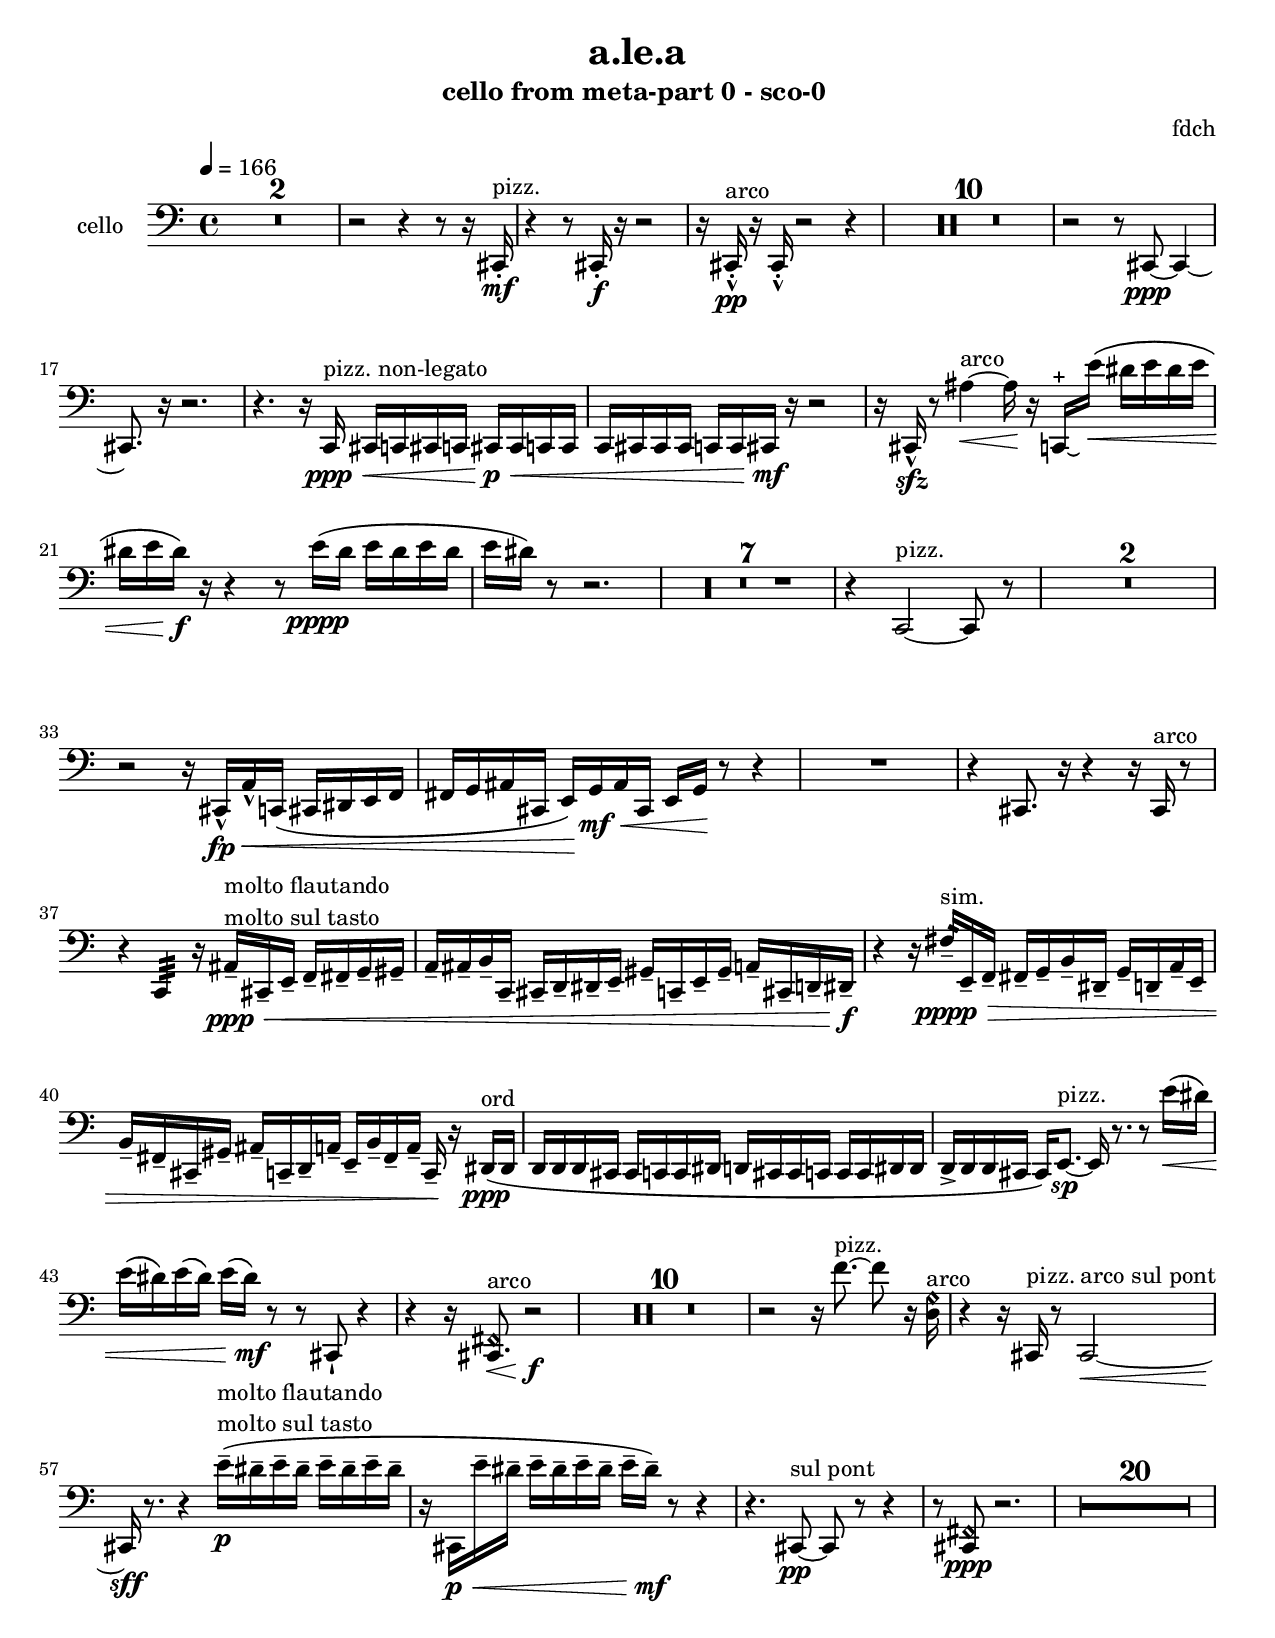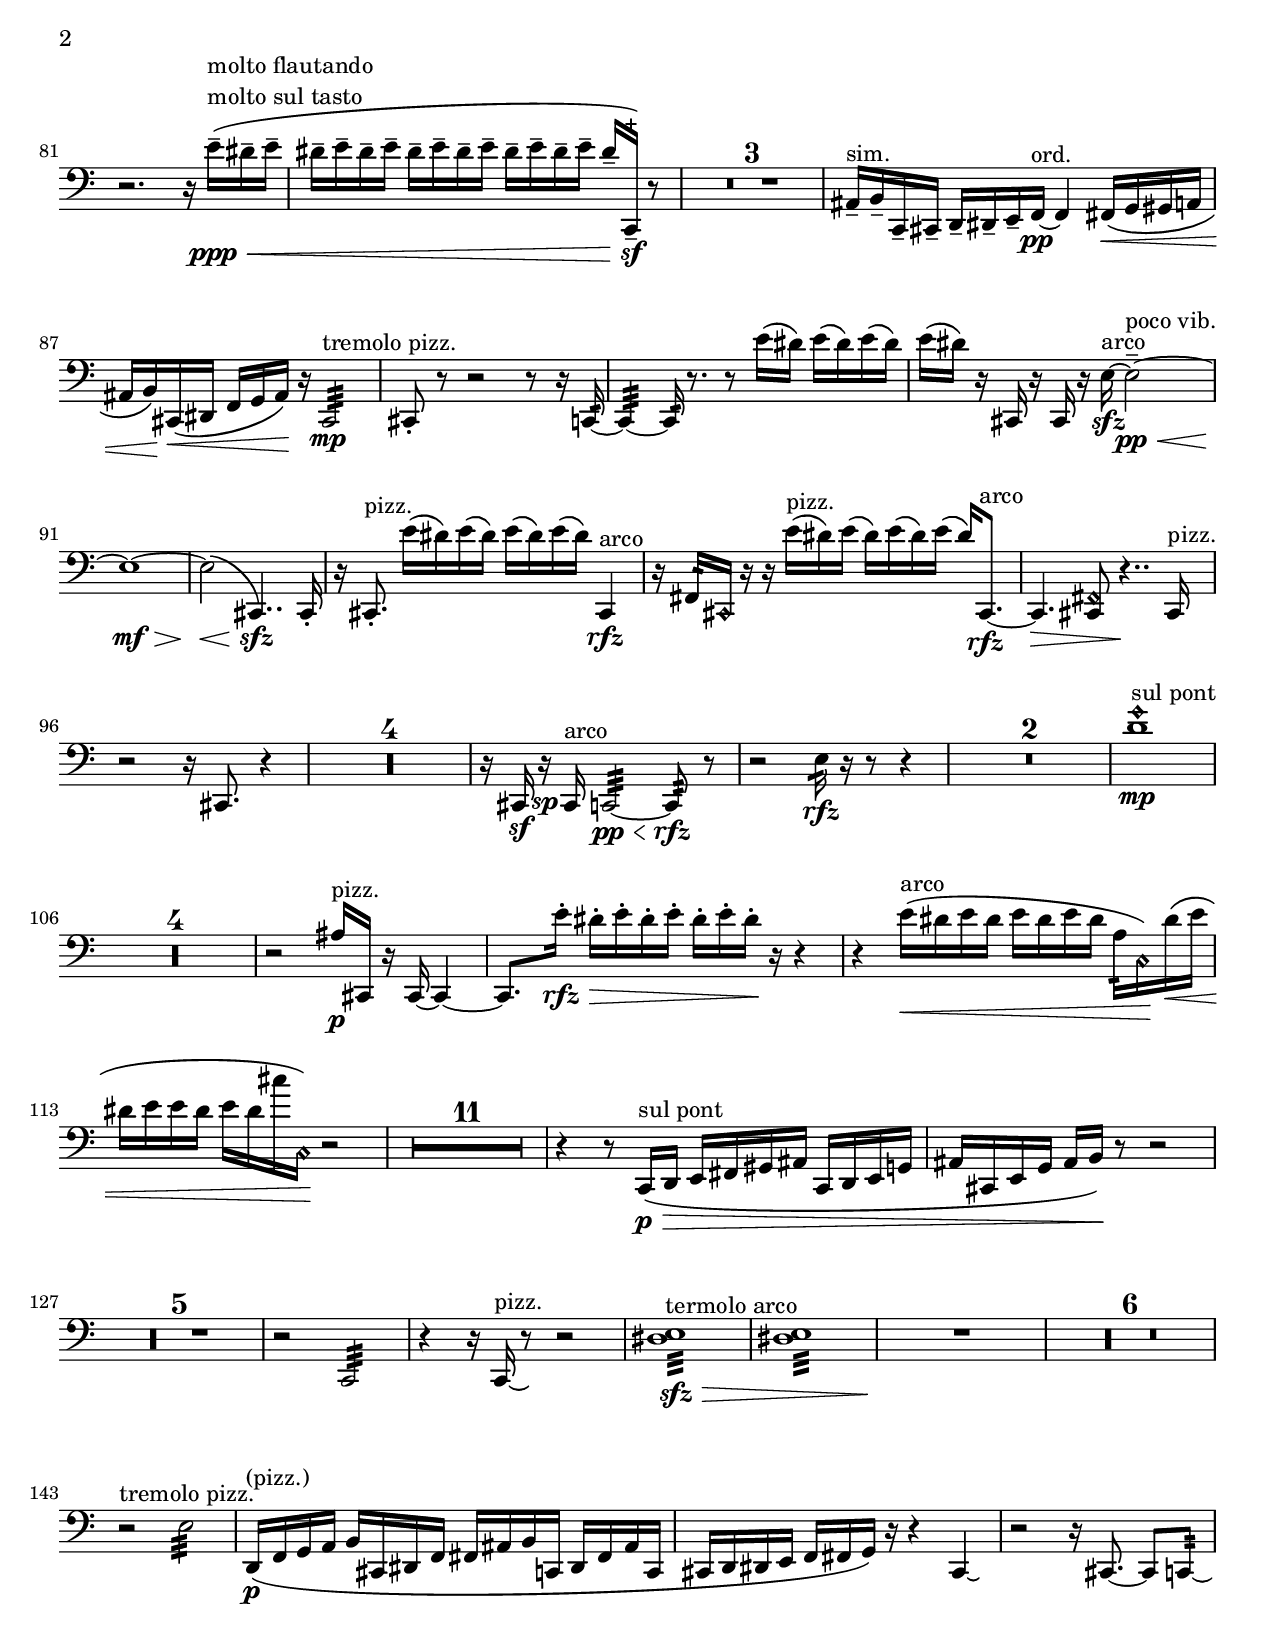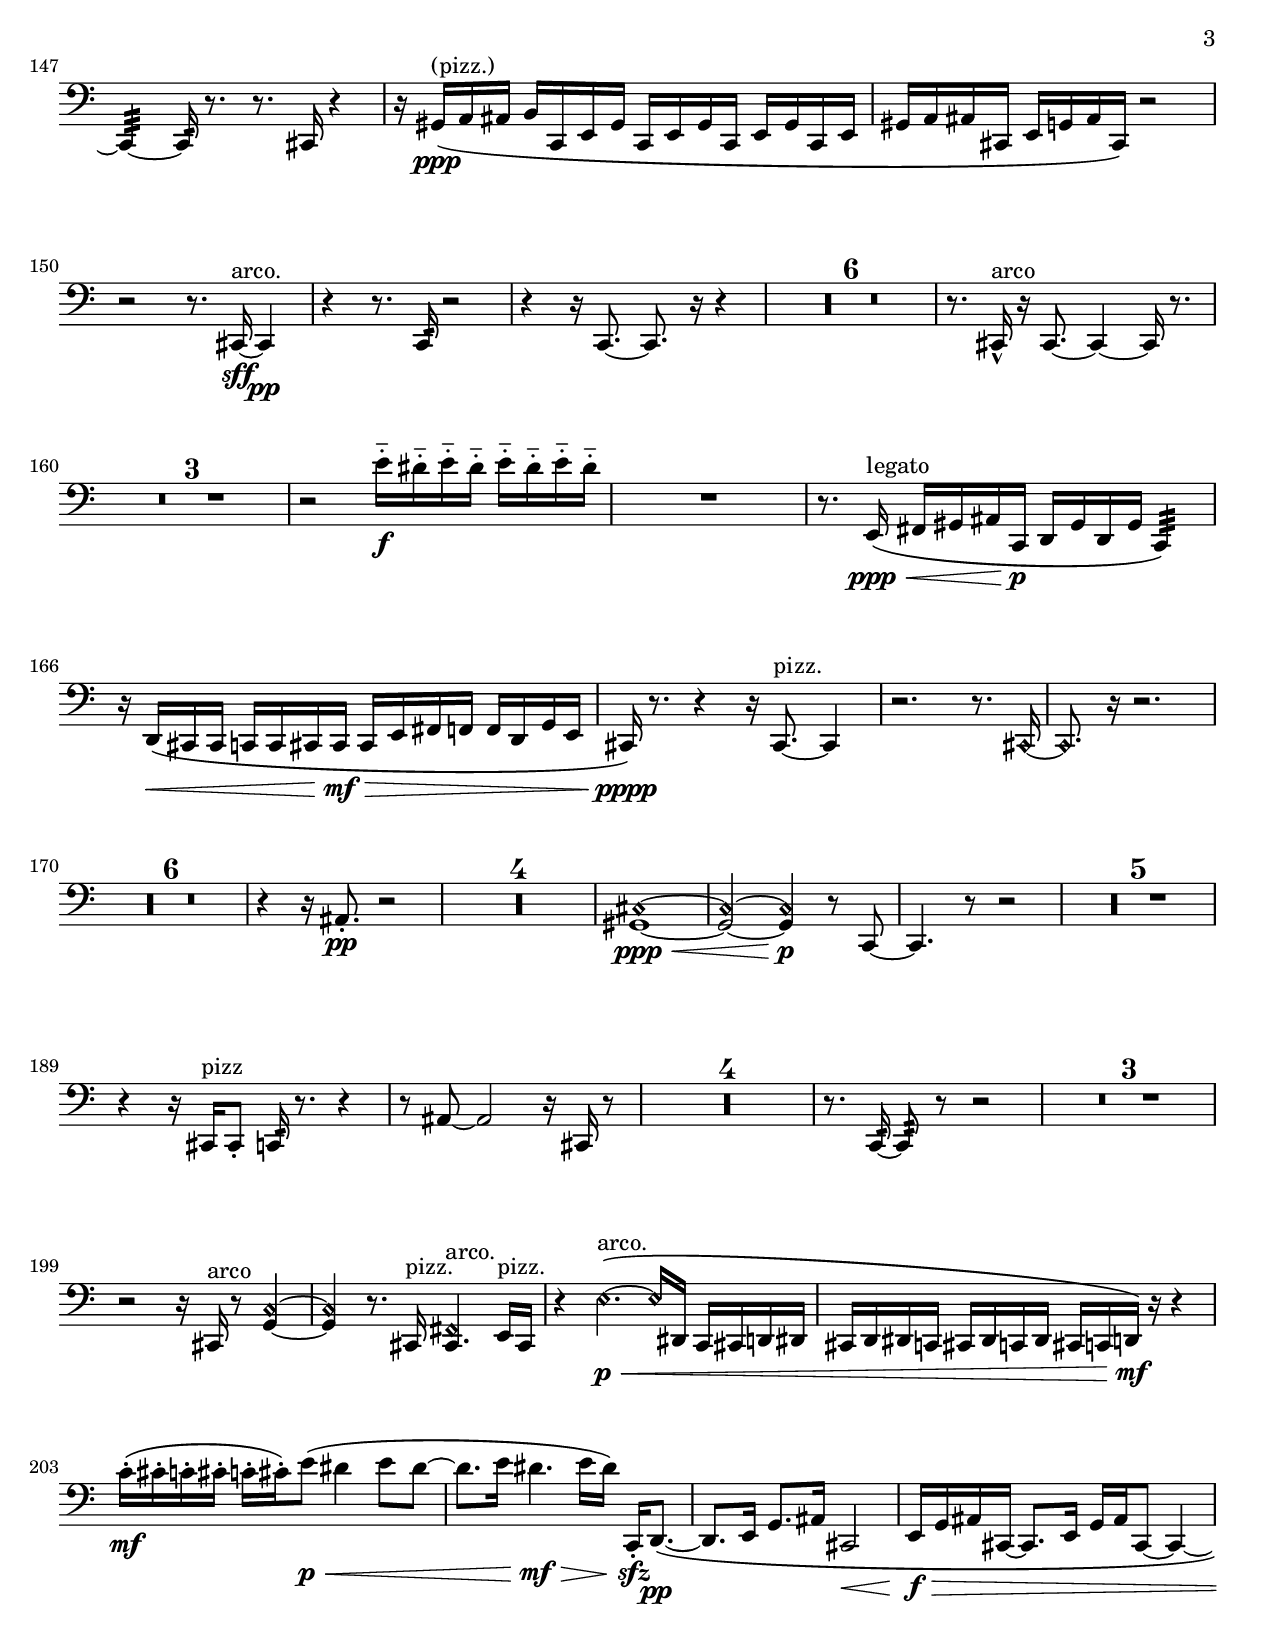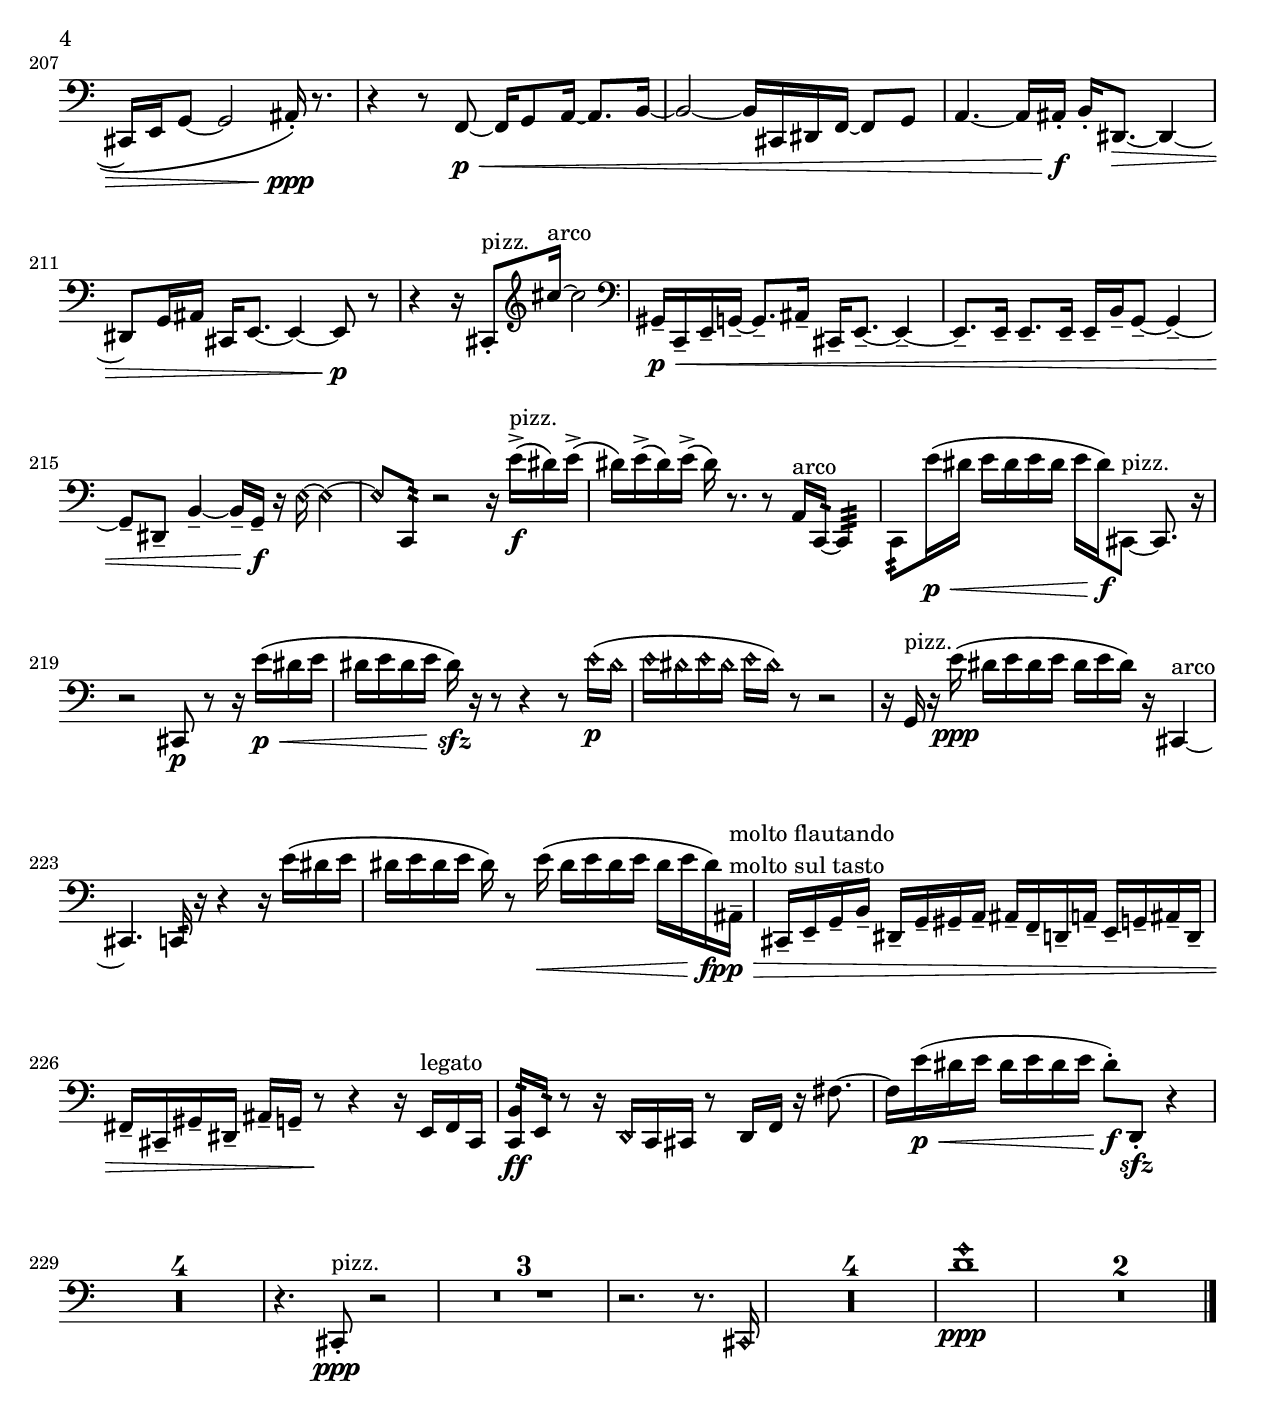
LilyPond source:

\version "2.19.56" 

cello_one_part = \relative c, {

  \time 4/4
	\tempo 4 = 166
  \clef bass 
  % ________________________________________bar 1 :
  R1 *2  |
  % ________________________________________bar 3 :
  r2 
  r4 
  r8  r16  cis16-.\mf^\markup {pizz. }  |
  % ________________________________________bar 4 :
  r4 
  r8  cis16-.\f  r16 
  r2  |
  % ________________________________________bar 5 :
  r16  cis16\pp-.-^^\markup {arco }  r16  cis16-.-^ 
  r2 
  r4  |
  % ________________________________________bar 6 :
  R1 *10 |
  % _________________________________bar 16 :
  r2 
  r8  cis8~\ppp
  cis4~  |
  % ________________________________________bar 17 :
  cis8.  r16 
  r2. |
  % ________________________________________bar 18 :
  r4. 
  r16  c16^\markup {pizz. non-legato }\<\ppp 
  cis16  c16  cis16  c16 
  cis16\p\<  cis16  c16  c16  |
  % ________________________________________bar 19 :
  c16  cis16  cis16  cis16 
  c16  c16  cis16\mf  r16 
  r2  |
  % ________________________________________bar 20 :
  r16  cis16-^\sfz  r8 
  ais''4~\<^\markup {arco } 
  ais16\!  r16  c,,16-+\laissezVibrer  e''16\(\< 
  dis16  e16  dis16  e16  |
  % ________________________________________bar 21 :
  dis16  e16  dis16\f\)  r16 
  r4 
  r8  e16\(\pppp  dis16 
  e16  dis16  e16  dis16  |
  % ________________________________________bar 22 :
  e16  dis16\)  r8 
  r2.  |
  % ________________________________________bar 23 :
  R1 *7  |
  % ________________________________________bar 30 :
  r4 
  c,,2~^\markup {pizz. } 
  c8  r8  |
  % ________________________________________bar 31 :
  R1 *2  |
  % ________________________________________bar 33 :
  r2 
  r16  cis16-^\fp  a'16-^\<  c,16\( 
  cis16  dis16  e16  f16  |
  % ________________________________________bar 34 :
  fis16  g16  ais16  cis,16 
  e16\)\!  g16\<\mf  ais16  cis,16 
  e16  g16\!  r8 
  r4  |
  % ________________________________________bar 35 :
  R1  |
  % ________________________________________bar 36 :
  r4 
  cis,8.  r16 
  r4 
  r16  cis16^\markup {arco }  r8  |
  % ________________________________________bar 37 :
  r4 
  c4:32 
  r16  ais'16\ppp\<-- ^\markup {
    \left-column { 
      "molto flautando" 
      "molto sul tasto"
    }
  } cis,16--  e16-- 
  f16--  fis16--  g16--  gis16--  |
  % ________________________________________bar 38 :
  a16--  ais16--  b16--  c,16-- 
  cis16--  d16--  dis16--  e16-- 
  gis16--  c,16--  e16--  gis16-- 
  a16--  cis,16--  d16--  dis16\f--  |
  % ________________________________________bar 39 :
  r4 
  r16  fis'16\pppp\>--:32^"sim."  e,16--  f16-- 
  fis16--  g16--  b16--  dis,16-- 
  g16--  d16--  a'16--  e16--  |
  % ________________________________________bar 40 :
  b'16--  fis16--  cis16--  gis'16-- 
  ais16--  c,16--  d16--  a'16-- 
  e16--  b'16--  fis16--  a16-- 
  c,16\!--  r16  dis16\(\ppp^"ord"  dis16  |
  % ________________________________________bar 41 :
  d16  d16  d16  cis16 
  cis16  c16  c16  dis16 
  d16  cis16  cis16  c16 
  c16  c16  dis16  dis16  |
  % ________________________________________bar 42 :
  d16->  d16  d16  cis16 
  cis16\)  e8.~\sp^\markup {pizz. } 
  e16  r8. 
  r8  e''16\<\(  dis16\)  |
  % ________________________________________bar 43 :
  e16\(  dis16\)  e16\(  dis16\) 
  e16\(  dis16\mf\)  r8 
  r8  cis,,8\staccatissimo
  r4  |
  % ________________________________________bar 44 :
  r4 
  r16 <cis fis \harmonic>8.\<^"arco"
  r2\f  |
  % ________________________________________bar 45 :
  R1 *10 |
  % ________________________________________bar 55 :
  r2 
  r16  f''8.~^"pizz." 
  f8  r16 <d, g \harmonic>16^"arco"    |
  % ________________________________________bar 56 :
  r4 
  r16  cis,16^"pizz."  r8 
  cis2~^"arco sul pont"\<   |
  % ________________________________________bar 57 :
  cis16\sff  r8. 
  r4 
  e''16--\p\(^\markup {
    \left-column { 
      "molto flautando" 
      "molto sul tasto"
    }
  }   dis16--  e16--  dis16-- 
  e16--  dis16--  e16--  dis16--  |
  % ________________________________________bar 58 :
  r16  cis,,16\<\p  e''16--  dis16-- 
  e16--  dis16--  e16--  dis16-- 
  e16--  dis16--\)\mf  r8 
  r4  |
  % ________________________________________bar 59 :
  r4. 
  cis,,8~\pp^\markup {sul pont } 
  cis8  r8 
  r4  |
  % ________________________________________bar 60 :
  r8 <cis fis\harmonic >8\ppp
  r2.  |
  % ________________________________________bar 61 :
  R1 *20 |
  % ________________________________________bar 81 :
  r2. 
  r16  e''16--\ppp\<\(^\markup {
    \left-column { 
      "molto flautando" 
      "molto sul tasto"
    }
  }  dis16--  e16--  |
  % ________________________________________bar 82 :
  dis16--  e16--  dis16--  e16-- 
  dis16--  e16--  dis16--  e16-- 
  dis16--  e16--  dis16--  e16-- 
  dis16--  c,,16--\sf-+\) r8  |
  % ________________________________________bar 83 :
  R1 *3  |
  % ________________________________________bar 86 :
  ais'16--^"sim."  b16--  c,16--  cis16-- 
  d16--  dis16--  e16--  f16~\pp^"ord." 
  f4
  fis16\<\(  g16  gis16  a16  |
  % ________________________________________bar 2 :
  ais16  b16\!\)  cis,16\<\(  dis16 
  f16  g16  ais16\!\)  r16 
  cis,2:32\mp^"tremolo pizz."  |
  % ________________________________________bar 3 :
  cis8-.  r8 
  r2 
  r8  r16  c16:32~  |
  % ________________________________________bar 4 :
  c4:32~ 
  c16:32  r8. 
  r8  e''16\(  dis16\) 
  e16\(  dis16\)  e16\(  dis16\)  |
  % ________________________________________bar 5 :
  e16\(  dis16\)  r16  cis,,16 
  r16  cis16  r16  e'16~\sfz^"arco"  
  e2~\pp--\<^"poco vib."   |
  % ________________________________________bar 6 :
  e1~\mf\>  |
  % ________________________________________bar 7 :
  e2\<\( 
  cis,4..\sfz\)
  cis16-.  |
  % ________________________________________bar 8 :
  r16  cis8.-.^"pizz."  
  e''16\(  dis16\)  e16\(  dis16\) 
  e16\(  dis16\)  e16\(  dis16\) 
  cis,,4\rfz^"arco"   |
  % ________________________________________bar 9 :
  r16  fis16:32  \once \override NoteHead.style = #'harmonic cis16  r16 
  r16  e''16\(^"pizz."   dis16\)  e16\( 
  dis16\)  e16\(  dis16\)  e16\( 
  dis16\)  cis,,8.~\rfz^"arco"   |
  % ________________________________________bar 10 :
  cis4.\>
  <cis fis\harmonic >8 
  r4..\!  cis16^\markup {pizz. }  |
  % ________________________________________bar 11 :
  r2 
  r16  cis8.
  r4  |
  % ________________________________________bar 12 :
  R1 *4  |
  % ________________________________________bar 16 :
  r16  cis16\sf  r16\sp  cis16^\markup {arco } 
  c2\<\pp:32~ 
  c8\rfz:32  r8  |
  % ________________________________________bar 17 :
  r2 
  e'16\rfz:32  r16  r8 
  r4  |
  % ________________________________________bar 18 :
  R1 *2 |
  <d' g\harmonic>1\mp^"sul pont" | 
  R1 *4 |
  % ________________________________________bar 25 :
  r2 
  ais16\p^\markup {pizz. }  cis,,16  r16  cis16~ 
  cis4~  |
  % ________________________________________bar 26 :
  cis8.  e''16\rfz\>-. 
  dis16-.  e16-.  dis16-.  e16-. 
  dis16-.  e16-.  dis16\!-.  r16 
  r4  |
  % ________________________________________bar 27 :
  r4 
  e16\<\(^\markup {arco }   dis16  e16  dis16 
  e16  dis16  e16  dis16 
  a16:32  \once \override NoteHead.style = #'harmonic c,16\!\)  dis'16\<\(  e16  |
  % ________________________________________bar 28 :
  dis16  e16  e16  dis16 
  e16  dis16  cis'16 c,,16\!\) \harmonic
  r2  |
  % ________________________________________bar 29 :
  R1 *11  |
  % ________________________________________bar 40 :
  r4 
  r8  c,16\(\p\>^\markup {sul pont }  d16 
  e16  fis16  gis16  ais16 
  c,16  d16  e16  g16  |
  % ________________________________________bar 41 :
  ais16  cis,16  e16  g16 
  ais16  b16\)\!  r8 
  r2  |
  % ________________________________________bar 42 :
  R1  *5  |
  % ________________________________________bar 47 :
  r2 
  c,2:32  |
  % ________________________________________bar 48 :
  r4 
  r16  c16^\markup {pizz.}\laissezVibrer  r8 
  r2  |
  % ________________________________________bar 49 :
   <e' dis>1:32\sfz\>^"termolo arco"  |
  <e dis>1:32  |
  R1\!  |
  R1  *6  |
  % ________________________________________bar 57 :
  r2^"tremolo pizz."
  e2:32   |
  % ________________________________________bar 58 :
  d,16\p^"(pizz.)" \(  f16  g16  a16 
  b16  cis,16  dis16  f16 
  fis16  ais16  b16  c,16 
  dis16  fis16  ais16  c,16  |
  % ________________________________________bar 59 :
  cis16  d16  dis16  e16 
  f16  fis16  g16\)  r16 
  r4 
  cis,4\laissezVibrer  |
  % ________________________________________bar 60 :
  r2
  r16  cis8.~ 
  cis8  c8:32~  |
  % ________________________________________bar 61 :
  c4:32~ 
  c16:32  r8. 
  r8.  cis16 
  r4  |
  % ________________________________________bar 62 :
  r16  gis'16\(^"(pizz.)"\ppp   a16  ais16 
  b16  c,16  e16  gis16 
  c,16  e16  gis16  c,16 
  e16  gis16  c,16  e16  |
  % ________________________________________bar 63 :
  gis16  a16  ais16  cis,16 
  e16  g16  ais16  cis,16\) 
  r2  |
  % ________________________________________bar 64 :
  r2 
  r8.  cis16~\sff^"arco."  
  cis4\pp  |
  % ________________________________________bar 65 :
  r4 
  r8.  c16:32 
  r2  |
  % ________________________________________bar 66 :
  r4 
  r16  c8.~ 
  c8.  r16 
  r4  |
  % ________________________________________bar 67 :
  R1 *6 |
  % ________________________________________bar 73 :
  r8.  cis16-^^\markup {arco } 
  r16  cis8.~ 
  cis4~ 
  cis16  r8.  |
  % ________________________________________bar 74 :
  R1  *3  |
  % ________________________________________bar 77 :
  r2 
  e''16\f-_  dis16-_  e16-_  dis16-_ 
  e16-_  dis16-_  e16-_  dis16-_  |
  % ________________________________________bar 78 :
  R1  |
  % ________________________________________bar 79 :
  r8.  e,,16\ppp\<\(^\markup {legato } 
  fis16  gis16  ais16  c,16\p 
  d16  gis16  d16  gis16 
  c,4\):32  |
  % ________________________________________bar 80 :
  r16  d16\(\<  cis16  cis16 
  c16  c16  cis16  cis16\mf\> 
  cis16  e16  fis16  f16 
  f16  d16  g16  e16  |
  % ________________________________________bar 81 :
  cis16\)\pppp  r8. 
  r4 
  r16  cis8.~^\markup {pizz. } 
  cis4  |
  % ________________________________________bar 82 :
  r2. 
  r8.  \once \override NoteHead.style = #'harmonic cis16~  |
  % ________________________________________bar 83 :
  \once \override NoteHead.style = #'harmonic cis8.  r16 
  r2.  |
  % ________________________________________bar 84 :
  R1 *6  |
  % ________________________________________bar 3 :
  r4 
  r16  ais'8.\pp-.
  r2  |
  % ________________________________________bar 4 :
  R1 *4 |
  <gis cis \harmonic>1~\ppp\< |
  % ________________________________________bar 9 :
  <gis cis \harmonic>2~ 
  <gis cis \harmonic>4\p 
  r8\!  c,8~  |
  % ________________________________________bar 10 :
  c4. 
  r8 
  r2  |
  % ________________________________________bar 11 :
  R1 *5 |
  % ________________________________________bar 16 :
  r4 
  r16  cis16^\markup {pizz }  cis8-.
  c16:32  r8. 
  r4  |
  % ________________________________________bar 17 :
  r8  ais'8~ 
  ais2 
  r16  cis,16  r8  |
  % ________________________________________bar 18 :
  R1 *4 |
  % ________________________________________bar 22 :
  r8.  c16:32~ 
  c8:32  r8 
  r2  |
  % ________________________________________bar 23 :
  R1 *3  |
  % ________________________________________bar 26 :
  r2 
  r16  cis16^\markup {arco }  r8 
 <g' c\harmonic>4~  |
  % ________________________________________bar 27 :
   <g c\harmonic>4
  r8.  cis,16^"pizz." 
  <cis fis\harmonic>4. ^"arco." 
  e16^\markup {pizz. }  cis16  |
  % ________________________________________bar 28 :
  r4 
  \once \override NoteHead.style = #'harmonic e'4.~\(\p\<^"arco."  
  \once \override NoteHead.style = #'harmonic e16  dis,16 
  c16  cis16  d16  dis16  |
  % ________________________________________bar 29 :
  cis16  d16  dis16  c16 
  cis16  dis16  c16  dis16 
  cis16  c16  d16\)\mf  r16 
  r4  |
  % ________________________________________bar 30 :
   c''16\mf\(-.  cis16-.  c16-.  cis16-. 
   c16-.  cis16-.\)  e8\p\<\( 
  dis4 
  e8  dis8~  |
  % ________________________________________bar 31 :
  dis8.  e16 
  dis4.\mf\> 
  e16  dis16\) 
  c,,16-.\sfz\!  d8.~\(\pp  |
  % ________________________________________bar 32 :
  d8.  e16 
  g8.  ais16 
  cis,2\<  |
  % ________________________________________bar 33 :
  e16\f\>  g16  ais16  cis,16~ 
  cis8.  e16 
  g16  ais16  cis,8~ 
  cis4~  |
  % ________________________________________bar 34 :
  cis16  e16  g8~ 
  g2 
  ais16-.\ppp\)  r8.  |
  % ________________________________________bar 35 :
  r4 
  r8  f8~\p\< 
  f16  g8  a16~ 
  a8.  b16~  |
  % ________________________________________bar 36 :
  b2~ 
  b16  cis,16  dis16  f16~ 
  f8  g8  |
  % ________________________________________bar 37 :
  a4.~ 
  a16  ais16\f-. 
  b16-.  dis,8.~\> 
  dis4~  |
  % ________________________________________bar 38 :
  dis8  g16  ais16 
  cis,16  e8.~ 
  e4~ 
  e8\p  r8  |
  % ________________________________________bar 39 :
  r4 
  r16  cis8-.^\markup {pizz. }  \clef treble  cis'''16~^\markup {arco } 
  cis2  |
  % ________________________________________bar 40 :
  \clef bass
  gis,,16\p\<--  c,16--  e16--  g16~-- 
  g8.--  ais16-- 
  cis,16--  e8.~-- 
  e4~--  |
  % ________________________________________bar 41 :
  e8.--  e16-- 
  e8.--  e16-- 
  e16--  b'16--  g8~-- 
  g4~--  |
  % ________________________________________bar 42 :
  g8--  dis8-- 
  b'4~-- 
  b16--  g16\f--  r16  \once \override NoteHead.style = #'harmonic e'16~ 
  \once \override NoteHead.style = #'harmonic e4~  |
  % ________________________________________bar 43 :
  \once \override NoteHead.style = #'harmonic e8  c,8:32  
  r2 
  r16  e''16->\(\f^"pizz."   dis16\)  e16->\(  |
  % ________________________________________bar 44 :
  dis16\)  e16->\(  dis16\)  e16->\( 
  dis16\)  r8. 
  r8  a,16^\markup {arco }  c,16:32~ 
  c4:32  |
  % ________________________________________bar 45 :
  c8:32  e''16\(\p\<  dis16 
  e16  dis16  e16  dis16 
  e16  dis16\)\f  cis,,8~^\markup {pizz. } 
  cis8.  r16  |
  % ________________________________________bar 46 :
  r2 
  cis8\p  r8 
  r16  e''16\p\<\(  dis16  e16  |
  % ________________________________________bar 47 :
  dis16  e16  dis16  e16 
  dis16\sfz\)  r16  r8 
  r4 
  r8  \once \override NoteHead.style = #'harmonic e16\(\p  \once \override NoteHead.style = #'harmonic dis16  |
  % ________________________________________bar 48 :
  \once \override NoteHead.style = #'harmonic e16  \once \override NoteHead.style = #'harmonic dis16  \once \override NoteHead.style = #'harmonic e16  \once \override NoteHead.style = #'harmonic dis16 
  \once \override NoteHead.style = #'harmonic e16  \once \override NoteHead.style = #'harmonic dis16\)  r8 
  r2  |
  % ________________________________________bar 49 :
  r16  g,,16^"pizz."   r16  e''16\ppp\( 
  dis16  e16  dis16  e16 
  dis16  e16  dis16\)  r16 
  cis,,4~^\markup {arco }  |
  % ________________________________________bar 50 :
  cis4. 
  c16:32  r16 
  r4 
  r16  e''16\(  dis16  e16  |
  % ________________________________________bar 51 :
  dis16  e16  dis16  e16 
  dis16\)  r8  e16\<\( 
  dis16  e16  dis16  e16 
  dis16  e16  dis16\fp\)  ais,16\>\p--^\markup {
    \left-column { 
      "molto flautando" 
      "molto sul tasto"
    }
  }  |
  % ________________________________________bar 52 :
  cis,16--  e16--  g16--  b16-- 
  dis,16--  g16--  gis16--  a16-- 
  ais16--  f16--  d16--  a'16-- 
  e16--  g16--  ais16--  d,16--  |
  % ________________________________________bar 53 :
  fis16--  cis16--  gis'16--  dis16-- 
  ais'16--  g16--  r8\! 
  r4 
  r16  e16^\markup {legato }  fis16  cis16  |
  % ________________________________________bar 54 :
  
  %{
  
  c16  c16  d16  dis16 
  dis16  e16  e16  e16 
  f16  f16  fis16  fis16 
  fis16  g16  g16  c,16  |
  % ________________________________________bar 55 :
  c16  c16  cis16  dis16 
  r16  e''16  dis16  e16 
  dis16  e16  dis16  e16 
  dis16  r16  r16  r16  |
  % ________________________________________bar 56 :
  R1  *2 |
  % ________________________________________bar 58 :
  r2 
  e16  dis16  e16  dis16 
  e16  dis16  e16  dis16  |
  % ________________________________________bar 59 :
  R1  |
  % ________________________________________bar 60 :
  r2 
  r16  ais,16  c,16  d16 
  e16  fis16  gis16  ais16  |
  % ________________________________________bar 61 :
  c,16  d16  e16  fis16 
  ais16  d,16  fis16  ais16 
  d,16  fis16  ais16  d,16 
  fis16  ais16  b16  c,16  |
  % ________________________________________bar 62 :
  R1  *3  |
  % ________________________________________bar 65 :
  r2 
  r4 
  r8  r16  cis16~^\markup {pizz. }  |
  % ________________________________________bar 66 :
  cis8  cis16  r16 
  dis''16  e16  dis16  dis16 
  e16  dis16  e16  e16 
  r16  cis,,16  cis16  c16  |
  % ________________________________________bar 67 :
  ais'16  gis16  fis16  e16 
  d16  c16  ais'16  gis16 
  fis16  e16  d16  c16 
  ais'16  gis16  fis16  e16  |
  % ________________________________________bar 68 :
  dis16  d16  cis16  c16 
  b'16  r8. 
  r4 
  r16  cis,16  e''8~  |
  % ________________________________________bar 69 :
  e4~ 
  e16  e8.~ 
  e4~ 
  e16  dis16  dis16  e16  |
  % ________________________________________bar 70 :
  e16  dis16  e8~ 
  e4 
  \once \override NoteHead.style = #'harmonic cis,,16  r16  r8 
  r4  |
  % ________________________________________bar 71 :
  r16  c8.:32~ 
  c4:32~ 
  c8:32  r16  ais'16 
  a16  gis16  g16  fis16  |
  % ________________________________________bar 72 :
  f16  e16  dis16  d16 
  cis16  c16  a'16  fis16 
  dis16  c16  a'16  fis16 
  dis16  c16  a'16  fis16  |
  % ________________________________________bar 73 :
  e16  c16  r8 
  r4 
  r8.  cis16^\markup {pizz. } 
  r4  |
  % ________________________________________bar 74 :
  r4. 
  r16  cis16 
  gis'16^\markup {legato }  a16  ais16  b16 
  dis,16  g16  g16  g16  |
  % ________________________________________bar 75 :
  g16  g16  g16  g16 
  dis16  b'16  g16  dis16 
  b'16  dis,16  g16  cis,16 
  gis'16  dis16  ais'16  r16  |
  % ________________________________________bar 76 :
  r4 
  r16  \once \override NoteHead.style = #'harmonic cis,16  cis8~^\markup {arco } 
  cis4 
  r4  |
  % ________________________________________bar 77 :
  r8  r16  cis16^\markup {pizz. } 
  r16  cis'8.~ 
  cis4~ 
  cis16  r8.  |
  % ________________________________________bar 78 :
  r2 
  r8.  cis,16 
  r4  |
  % ________________________________________bar 79 :
  r8  cis8~ 
  cis8  r8 
  r4 
  r16  cis8  r16  |
  % ________________________________________bar 80 :
  R1  *4 |
  % ________________________________________bar 84 :
  r8  c8:32~ 
  c2:32~ 
  c16  r16  r8  |
  % ________________________________________bar 85 :
  r2 
  g'16  e16  cis16  ais'16 
  g16  e16  cis16  c16  |
  % ________________________________________bar 86 :
  b'16  ais16  a16  gis16 
  g16  fis16  f16  e16 
  dis16  cis16  b'16  a16 
  g16  f16  cis16  c16~  |
  % ________________________________________bar 87 :
  c4. 
  r16  dis''16~ 
  dis4 
  e16  e8.  |
  % ________________________________________bar 88 :
  dis8.  e16 
  e8.  dis16 
  e2  |
  % ________________________________________bar 89 :
  r8.  c,,16~ 
  c16  c8.:32~ 
  c4:32~ 
  c8:32  r16  c16  |
  % ________________________________________bar 90 :
  gis'''2:32 
  \once \override NoteHead.style = #'harmonic c,,,4 
  r4  |
  % ________________________________________bar 91 :
  r16  c16^\markup {pizz. }  r8 
  r2 
  r4  |
  % ________________________________________bar 92 :
  R1  *3 |
  % ________________________________________bar 95 :
  r4 
  r8  cis8~ 
  cis4~ 
  cis8.  r16  |
  % ________________________________________bar 96 :
  r2 
  cis16\mf  r16  r8 
  r4  |
  % ________________________________________bar 97 :
  r4 
  c16:32  r8. 
  r4 
  ais'16  r16  r8  |
  % ________________________________________bar 98 :
  r4. 
  r16  cis'16~ 
  cis8  r8 
  r4  |
  % ________________________________________bar 99 :
  cis,,16  r8. 
  r2 
  r4  |
  % ________________________________________bar 100 :
  r8.  cis16 
  r16  cis8.~^\markup {arco } 
  cis4~ 
  cis8.  r16  |
  % ________________________________________bar 101 :
  r2 
  r8.  a'16 
  f16  dis16  cis16  b'16  |
  % ________________________________________bar 102 :
  a16  g16  f16  e16 
  dis16  b'16  g16  dis16 
  b'16  g16  dis16  r16 
  r4  |
  % ________________________________________bar 103 :
  R1 *8 |
  % ________________________________________bar 111 :
  r2 
  r16  \once \override NoteHead.style = #'harmonic cis16  r8 
  r4  |
  % ________________________________________bar 112 :
  R1 |
  %}

  
  %FIRTS FIFTEEN BARS OF PART 1
  
  % ________________________________________bar 1 :
   <c b'>16:32\ff  e16:32  r8 
  r16  \once \override NoteHead.style = #'harmonic d16  c16 cis16 
  r8  d16  f16  
  r16  fis'8.~  |
  
  
  fis16  e'16(\p\<  dis16  e16 
  dis16  e16  dis16  e16 
  dis8)\f-. d,,8\sfz-.   
  r4  |
  % ________________________________________bar 3 :
  R1 *4   | 
  % ________________________________________bar 7 :
  r4.  cis8\ppp-.^\markup {pizz. }
  r2    |
  % ________________________________________bar 8 :
  R1*3    |
  % ________________________________________bar 11 :
  r2. 
  r8.  \once \override NoteHead.style = #'harmonic cis16    |
  % ________________________________________bar 12 :

  R1 * 4 | 
  
  
  %FIRST FIFTEEN BARS OF PART 3
  % ________________________________________bar 3 :
 <d'' g\harmonic>1\ppp |
 R1*2 \bar "|."
  
}



\header {
  title = "a.le.a"
  subtitle = "cello from meta-part 0 - sco-0 "
  composer = "fdch"
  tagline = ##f
}
\paper {
  max-systems-per-page = #8
}
\score {
  <<
    \set Score.skipBars =##t
    \new Staff \with { 
      instrumentName = "cello" 
      } 
    {
      <<
        \new Voice {
          \cello_one_part
        }
      >>
    }
  >>
  \midi {}
  \layout {
    \mergeDifferentlyHeadedOn
    \mergeDifferentlyDottedOn
    #(set-default-paper-size "letter")
  }
}
